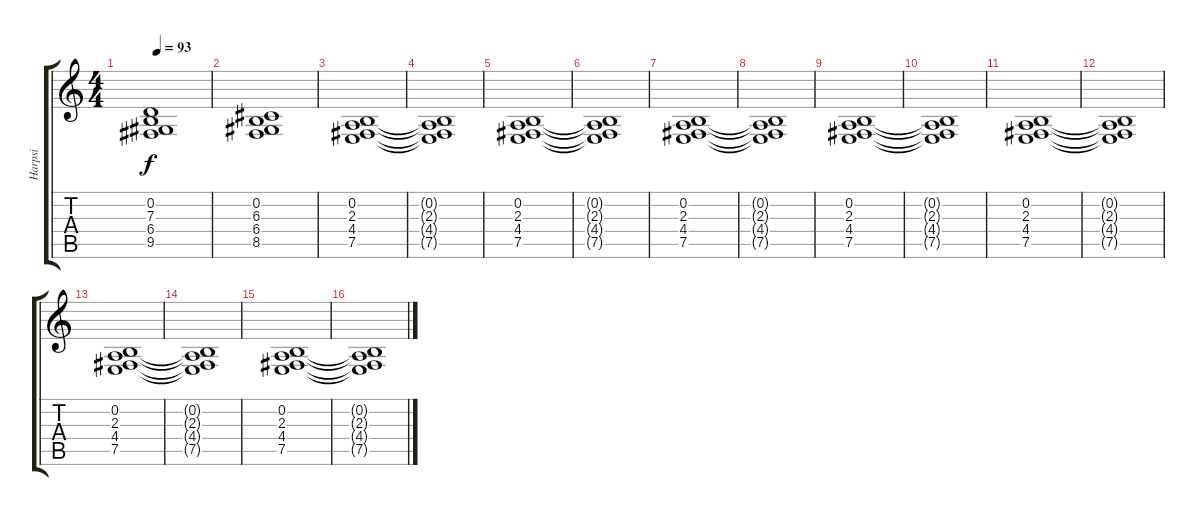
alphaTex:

\track ("Harpsi" "Harpsi") {instrument harpsichord}
\staff {score tabs}
\tuning (E4 B3 G3 D3 A2 E2) {hide}
\ts (4 4)
\tempo 93
\clef g2
\ks c
(0.2 7.3 6.4 9.5).1{dy f} |
(0.2 6.3 6.4 8.5).1 |
(0.2 2.3 4.4 7.5).1 |
(0.2{t} 2.3{t} 4.4{t} 7.5{t}).1 |
(0.2 2.3 4.4 7.5).1 |
(0.2{t} 2.3{t} 4.4{t} 7.5{t}).1 |
(0.2 2.3 4.4 7.5).1 |
(0.2{t} 2.3{t} 4.4{t} 7.5{t}).1 |
(0.2 2.3 4.4 7.5).1 |
(0.2{t} 2.3{t} 4.4{t} 7.5{t}).1 |
(0.2 2.3 4.4 7.5).1 |
(0.2{t} 2.3{t} 4.4{t} 7.5{t}).1 |
(0.2 2.3 4.4 7.5).1 |
(0.2{t} 2.3{t} 4.4{t} 7.5{t}).1 |
(0.2 2.3 4.4 7.5).1 |
(0.2{t} 2.3{t} 4.4{t} 7.5{t}).1
